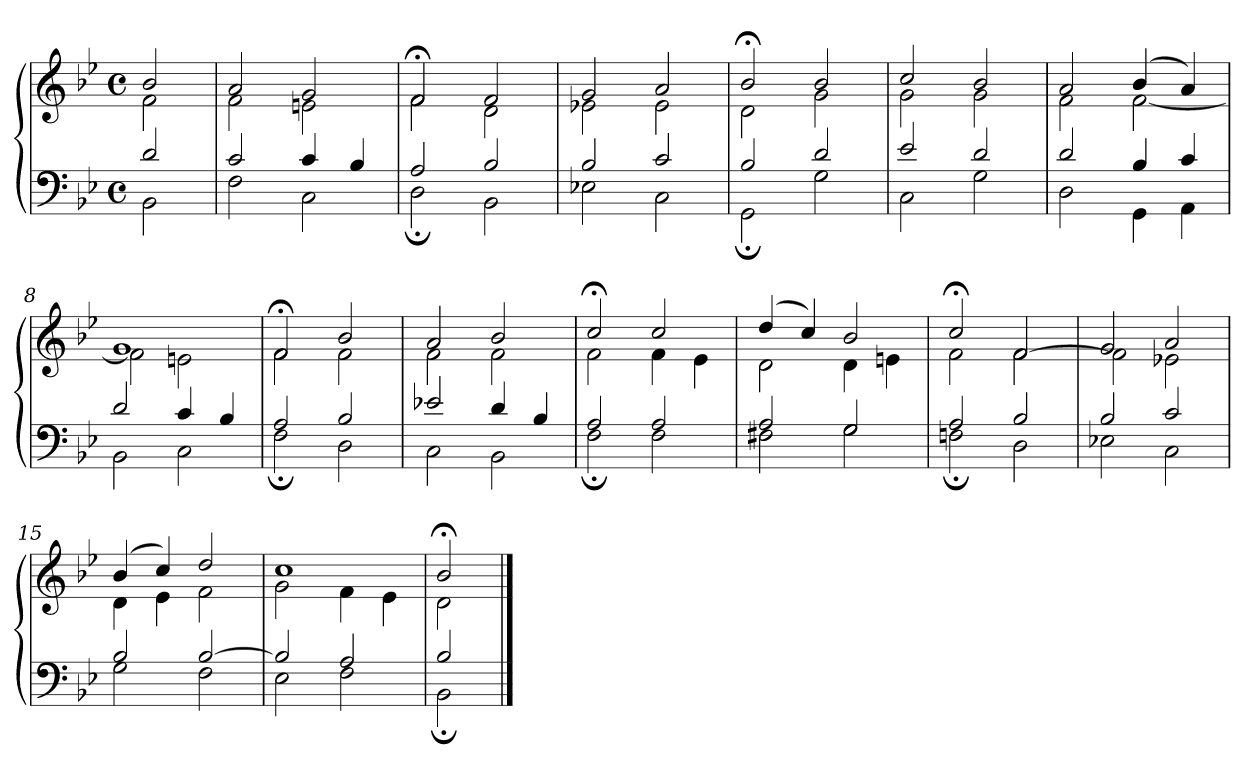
**kern	**kern
*part1	*part1
*staff2	*staff1
*clefF4	*clefG2
*k[b-e-]	*k[b-e-]
*M4/4	*M4/4
*met(c)	*met(c)
=1	=1
*^	*^
2d	2BB-	2b-	2f
=2	=2	=2	=2
2c	2F	2a	2f
4c	2C	2g	2en
4B-	.	.	.
=3	=3	=3	=3
2A	2D;	2f;<	2f
2B-	2BB-	2f	2d
=4	=4	=4	=4
2B-	2E-X	2g	2e-X
2c	2C	2a	2e-
=5	=5	=5	=5
2B-	2GG;	2b-;<	2d
2d	2G\	2b-	2g
=6	=6	=6	=6
2e-	2C	2cc	2g
2d	2G	2b-	2g
!!LO:LB:g=z	!!
=7	=7	=7	=7
2d	2D	2a	2f
4B-	4GG	(4b-	[2f
4c	4AA	4a)	.
=8	=8	=8	=8
2d	2BB-	1g	2f]
4c	2C	.	2en
4B-	.	.	.
=9	=9	=9	=9
2A	2F;	2f;<	2f
2B-	2D	2b-	2f
=10	=10	=10	=10
2e-X	2C	2a	2f
4d	2BB-	2b-	2f
4B-	.	.	.
=11	=11	=11	=11
2A	2F;	2cc;<	2f
2A	2F	2cc	4f
.	.	.	4e-
=12	=12	=12	=12
2A	2F#X	(4dd	2d
.	.	4cc)	.
2G	2G	2b-	4d
.	.	.	4en
!!LO:LB:g=z	!!
=13	=13	=13	=13
2A	2Fn;	2cc;<	2f
2B-	2D	[2f	2f
=14	=14	=14	=14
2B-	2E-X	2g	2f]
2c	2C	2a	2e-X
=15	=15	=15	=15
2B-	2G	(4b-	4d
.	.	4cc)	4e-
[2B-	2F	2dd	2f
=16	=16	=16	=16
2B-]	2E-	1cc	2g
2A	2F	.	4f
.	.	.	4e-
=17	=17	=17	=17
2B-	2BB-;	2b-;<	2d
*v	*v	*	*
*	*v	*v
==	==
*-	*-
